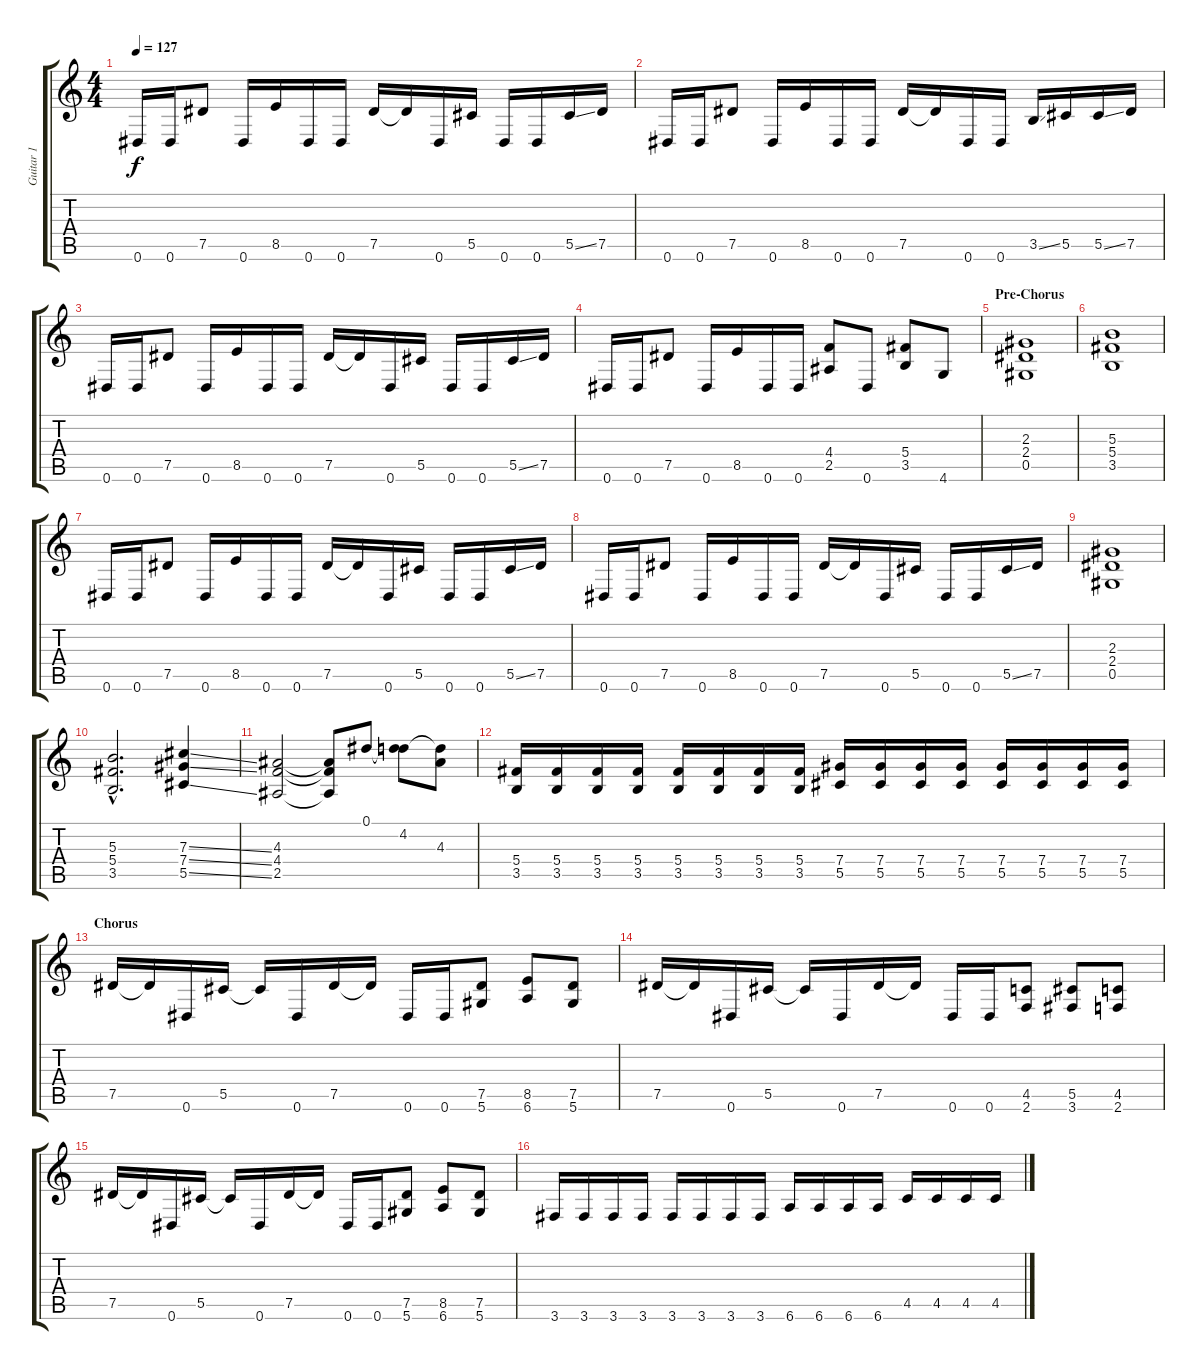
\track ("Guitar 1" "Guitar 1") {instrument distortionguitar}
\staff {score tabs}
\tuning (Eb4 Bb3 Gb3 Db3 Ab2 Eb2) {hide}
\ts (4 4)
\tempo 127
\clef g2
\ks c
0.6.16{dy f} 0.6.16 7.5.8 0.6.16 8.5.16 0.6.16 0.6.16 7.5.16 7.5{t}.16 0.6.16 5.5.16 0.6.16 0.6.16 5.5{ss}.16 7.5.16 |
0.6.16 0.6.16 7.5.8 0.6.16 8.5.16 0.6.16 0.6.16 7.5.16 7.5{t}.16 0.6.16 0.6.16 3.5{ss}.16 5.5.16 5.5{ss}.16 7.5.16 |
0.6.16 0.6.16 7.5.8 0.6.16 8.5.16 0.6.16 0.6.16 7.5.16 7.5{t}.16 0.6.16 5.5.16 0.6.16 0.6.16 5.5{ss}.16 7.5.16 |
0.6.16 0.6.16 7.5.8 0.6.16 8.5.16 0.6.16 0.6.16 (4.4 2.5).8 0.6.8 (5.4 3.5).8 4.6.8 |
\section ("" "Pre-Chorus")
(2.3 2.4 0.5).1 |
(5.3 5.4 3.5).1 |
0.6.16 0.6.16 7.5.8 0.6.16 8.5.16 0.6.16 0.6.16 7.5.16 7.5{t}.16 0.6.16 5.5.16 0.6.16 0.6.16 5.5{ss}.16 7.5.16 |
0.6.16 0.6.16 7.5.8 0.6.16 8.5.16 0.6.16 0.6.16 7.5.16 7.5{t}.16 0.6.16 5.5.16 0.6.16 0.6.16 5.5{ss}.16 7.5.16 |
(2.3 2.4 0.5).1 |
(5.3{hac} 5.4{hac} 3.5{hac}).2{d} (7.3{ss} 7.4{ss} 5.5{ss}).4 |
(4.3 4.4 2.5).2 (4.3{t} 4.4{t} 2.5{t}).8 0.1.8 (0.1{t} 4.2).8 (4.2{t} 4.3).8 |
(5.4 3.5).16 (5.4 3.5).16 (5.4 3.5).16 (5.4 3.5).16 (5.4 3.5).16 (5.4 3.5).16 (5.4 3.5).16 (5.4 3.5).16 (7.4 5.5).16 (7.4 5.5).16 (7.4 5.5).16 (7.4 5.5).16 (7.4 5.5).16 (7.4 5.5).16 (7.4 5.5).16 (7.4 5.5).16 |
\section ("" "Chorus")
7.5.16 7.5{t}.16 0.6.16 5.5.16 5.5{t}.16 0.6.16 7.5.16 7.5{t}.16 0.6.16 0.6.16 (7.5 5.6).8 (8.5 6.6).8 (7.5 5.6).8 |
7.5.16 7.5{t}.16 0.6.16 5.5.16 5.5{t}.16 0.6.16 7.5.16 7.5{t}.16 0.6.16 0.6.16 (4.5 2.6).8 (5.5 3.6).8 (4.5 2.6).8 |
7.5.16 7.5{t}.16 0.6.16 5.5.16 5.5{t}.16 0.6.16 7.5.16 7.5{t}.16 0.6.16 0.6.16 (7.5 5.6).8 (8.5 6.6).8 (7.5 5.6).8 |
3.6.16 3.6.16 3.6.16 3.6.16 3.6.16 3.6.16 3.6.16 3.6.16 6.6.16 6.6.16 6.6.16 6.6.16 4.5.16 4.5.16 4.5.16 4.5.16
